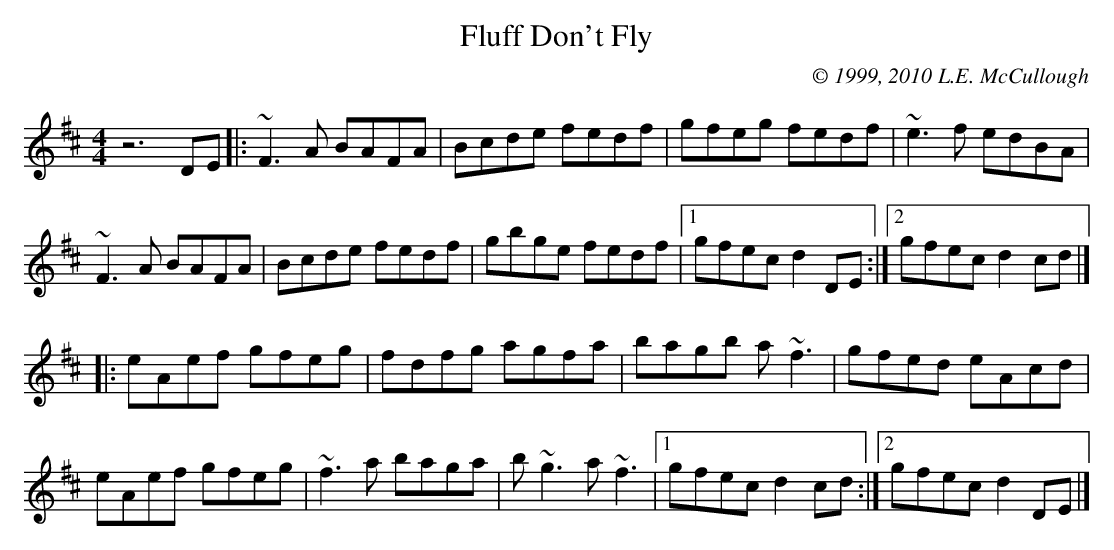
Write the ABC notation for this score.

X:1
T:Fluff Don't Fly
C:© 1999, 2010 L.E. McCullough
M:4/4
L:1/8
K:D
z6 DE|:~F3A BAFA|Bcde fedf|gfeg fedf|~e3f edBA|
~F3A BAFA|Bcde fedf|gbge fedf|1gfec d2DE:|2 gfec d2cd|]
|:eAef gfeg|fdfg agfa|bagb a~f3|gfed eAcd|
eAef gfeg|~f3a baga|b~g3 a~f3|1 gfec d2cd:|2gfec d2DE|]
